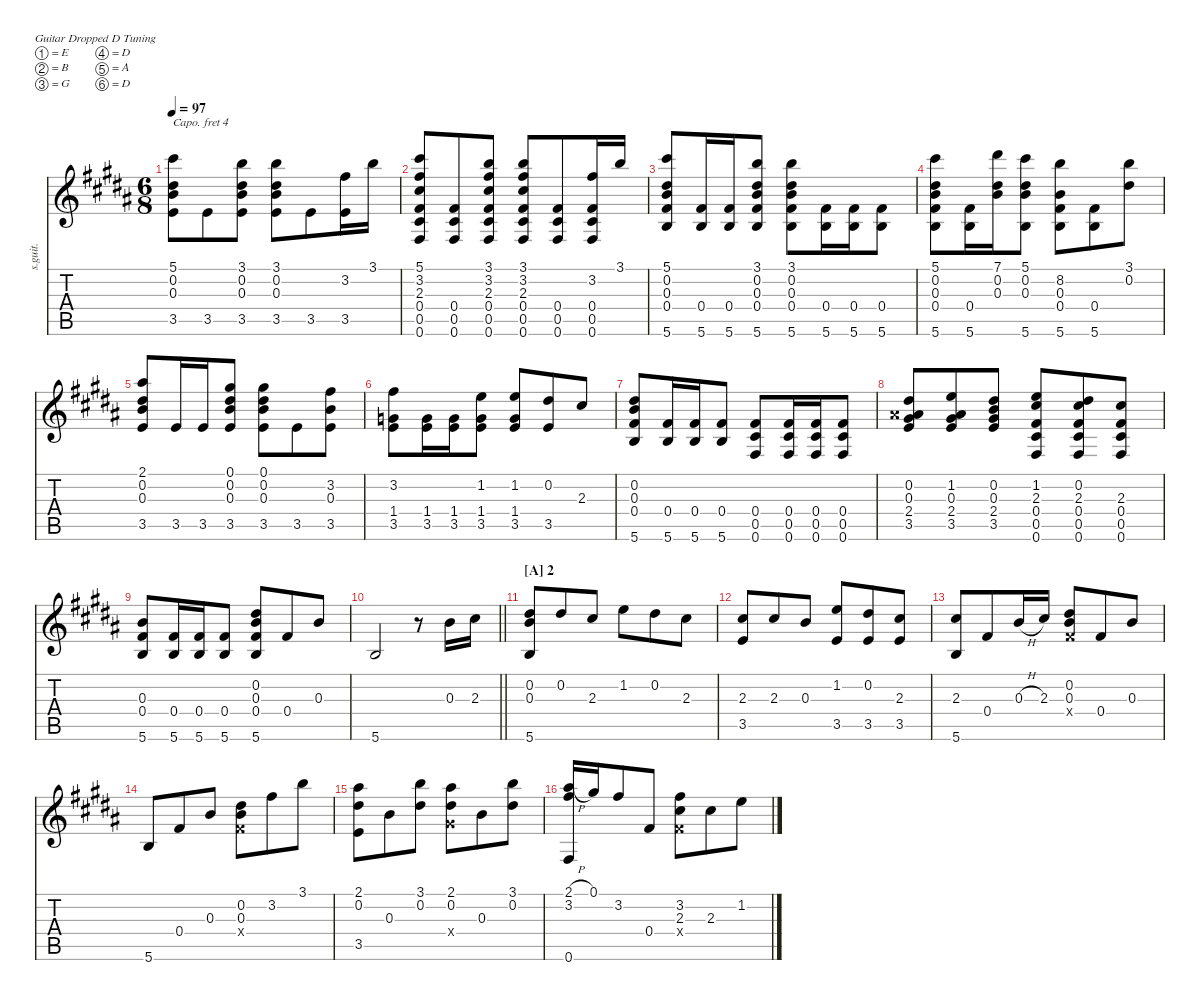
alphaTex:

\defaultSystemsLayout 4
\hideDynamics
\bracketExtendMode nobrackets
\track ("Steel Guitar" "s.guit.") {instrument acousticguitarsteel}
\staff {score tabs}
\capo 4
\tuning (E4 B3 G3 D3 A2 D2)
\ts (6 8)
\tempo 97
\clef g2
\ks b
(3.5{acc forcenatural} 0.3{acc forcenatural} 0.2{acc #} 5.1{acc #}).8{dy mf beam Down} 3.5{acc forcenatural}.8{beam Down} (3.5{acc forcenatural} 3.1{acc forcenatural} 0.2{acc #} 0.3{acc forcenatural}).8{beam Down} (3.5{acc forcenatural} 3.1{acc forcenatural} 0.3{acc forcenatural} 0.2{acc #}).8{beam Down} 3.5{acc forcenatural}.8{beam Down} (3.5{acc forcenatural} 3.2{acc #}).16{beam Down} 3.1{acc forcenatural}.16{beam Down} |
(5.1{acc #} 3.2{acc #} 2.3{acc #} 0.4{acc #} 0.5{acc #} 0.6{acc #}).8{beam Up} (0.6{acc #} 0.5{acc #} 0.4{acc #}).8{beam Up} (3.1{acc forcenatural} 3.2{acc #} 2.3{acc #} 0.4{acc #} 0.5{acc #} 0.6{acc #}).8{beam Up} (0.6{acc #} 0.5{acc #} 0.4{acc #} 2.3{acc #} 3.2{acc #} 3.1{acc forcenatural}).8{beam Up} (0.4{acc #} 0.5{acc #} 0.6{acc #}).8{beam Up} (0.6{acc #} 0.5{acc #} 0.4{acc #} 3.2{acc #}).16{beam Up} 3.1{acc forcenatural}.16{beam Up} |
(5.6{acc forcenatural} 0.4{acc #} 0.3{acc forcenatural} 0.2{acc #} 5.1{acc #}).8{beam Up} (5.6{acc forcenatural} 0.4{acc #}).16{beam Up} (5.6{acc forcenatural} 0.4{acc #}).16{beam Up} (5.6{acc forcenatural} 0.4{acc #} 3.1{acc forcenatural} 0.2{acc #} 0.3{acc forcenatural}).8{beam Up} (5.6{acc forcenatural} 0.4{acc #} 3.1{acc forcenatural} 0.3{acc forcenatural} 0.2{acc #}).8{beam Down} (0.4{acc #} 5.6{acc forcenatural}).16{beam Down} (5.6{acc forcenatural} 0.4{acc #}).16{beam Down} (5.6{acc forcenatural} 0.4{acc #}).8{beam Down} |
(5.6{acc forcenatural} 0.4{acc #} 5.1{acc #} 0.3{acc forcenatural} 0.2{acc #}).8{beam Down} (5.6{acc forcenatural} 0.4{acc #}).16{beam Down} (7.1{acc #} 0.2{acc #} 0.3{acc forcenatural}).16{beam Down} (5.1{acc #} 5.6{acc forcenatural} 0.2{acc #} 0.3{acc forcenatural}).8{beam Down} (8.2{acc forcenatural} 5.6{acc forcenatural} 0.3{acc forcenatural} 0.4{acc #}).8{beam Down} (5.6{acc forcenatural} 0.4{acc #}).8{beam Down} (3.1{acc forcenatural} 0.2{acc #}).8{beam Down} |
(3.5{acc forcenatural} 0.3{acc forcenatural} 0.2{acc #} 2.1{acc #}).8{beam Up} 3.5{acc forcenatural}.16{beam Up} 3.5{acc forcenatural}.16{beam Up} (0.3{acc forcenatural} 0.2{acc #} 0.1{acc #} 3.5{acc forcenatural}).8{beam Up} (3.5{acc forcenatural} 0.3{acc forcenatural} 0.2{acc #} 0.1{acc #}).8{beam Down} 3.5{acc forcenatural}.8{beam Down} (3.2{acc #} 3.5{acc forcenatural} 0.3{acc forcenatural}).8{beam Down} |
(3.5{acc forcenatural} 1.4{acc forcenatural} 3.2{acc #}).8{beam Down} (3.5{acc forcenatural} 1.4{acc forcenatural}).16{beam Down} (3.5{acc forcenatural} 1.4{acc forcenatural}).16{beam Down} (1.2{acc forcenatural} 3.5{acc forcenatural} 1.4{acc forcenatural}).8{beam Down} (3.5{acc forcenatural} 1.4{acc forcenatural} 1.2{acc forcenatural}).8{beam Up} (0.2{acc #} 3.5{acc forcenatural}).8{beam Up} 2.3{acc #}.8{beam Up} |
(5.6{acc forcenatural} 0.4{acc #} 0.3{acc forcenatural} 0.2{acc #}).8{beam Up} (5.6{acc forcenatural} 0.4{acc #}).16{beam Up} (5.6{acc forcenatural} 0.4{acc #}).16{beam Up} (5.6{acc forcenatural} 0.4{acc #}).8{beam Up} (0.6{acc #} 0.5{acc #} 0.4{acc #}).8{beam Up} (0.4{acc #} 0.5{acc #} 0.6{acc #}).16{beam Up} (0.6{acc #} 0.5{acc #} 0.4{acc #}).16{beam Up} (0.4{acc #} 0.5{acc #} 0.6{acc #}).8{beam Up} |
(3.5{acc forcenatural} 2.4{acc #} 0.3{acc x} 0.2{acc #}).8{beam Up} (1.2{acc forcenatural} 0.3{acc x} 2.4{acc #} 3.5{acc forcenatural}).8{beam Up} (0.2{acc #} 0.3{acc forcenatural} 3.5{acc forcenatural} 2.4{acc #}).8{beam Up} (0.6{acc #} 0.5{acc #} 0.4{acc #} 2.3{acc #} 1.2{acc forcenatural}).8{beam Up} (0.2{acc #} 0.4{acc #} 2.3{acc #} 0.5{acc #} 0.6{acc #}).8{beam Up} (2.3{acc #} 0.4{acc #} 0.6{acc #} 0.5{acc #}).8{beam Up} |
(5.6{acc forcenatural} 0.4{acc #} 0.3{acc forcenatural}).8{beam Up} (5.6{acc forcenatural} 0.4{acc #}).16{beam Up} (5.6{acc forcenatural} 0.4{acc #}).16{beam Up} (5.6{acc forcenatural} 0.4{acc #}).8{beam Up} (5.6{acc forcenatural} 0.4{acc #} 0.3{acc forcenatural} 0.2{acc #}).8{beam Up} 0.4{acc #}.8{beam Up} 0.3{acc forcenatural}.8{beam Up} |
\barLineRight lightlight
5.6{acc forcenatural}.2{beam Up} r.8{beam Down} 0.3{acc forcenatural}.16{beam Down} 2.3{acc #}.16{beam Down} |
\section ("A" "2")
(5.6{acc forcenatural} 0.3{acc forcenatural} 0.2{acc #}).8{beam Up} 0.2{acc #}.8{beam Up} 2.3{acc #}.8{beam Up} 1.2{acc forcenatural}.8{beam Down} 0.2{acc #}.8{beam Down} 2.3{acc #}.8{beam Down} |
(2.3{acc #} 3.5{acc forcenatural}).8{beam Up} 2.3{acc #}.8{beam Up} 0.3{acc forcenatural}.8{beam Up} (1.2{acc forcenatural} 3.5{acc forcenatural}).8{beam Up} (0.2{acc #} 3.5{acc forcenatural}).8{beam Up} (2.3{acc #} 3.5{acc forcenatural}).8{beam Up} |
(2.3{acc #} 5.6{acc forcenatural}).8{beam Up} 0.4{acc #}.8{beam Up} 0.3{h acc forcenatural}.16{beam Up} 2.3{acc #}.16{beam Up} (0.2{acc #} 0.3{acc forcenatural} 0.4{x acc #}).8{beam Up} 0.4{acc #}.8{beam Up} 0.3{acc forcenatural}.8{beam Up} |
5.6{acc forcenatural}.8{beam Up} 0.4{acc #}.8{beam Up} 0.3{acc forcenatural}.8{beam Up} (0.2{acc #} 0.3{acc forcenatural} 0.4{x acc #}).8{beam Down} 3.2{acc #}.8{beam Down} 3.1{acc forcenatural}.8{beam Down} |
(3.5{acc forcenatural} 2.1{acc #} 0.2{acc #}).8{beam Down} 0.3{acc forcenatural}.8{beam Down} (3.1{acc forcenatural} 0.2{acc #}).8{beam Down} (2.1{acc #} 0.2{acc #} 2.4{x acc #}).8{beam Down} 0.3{acc forcenatural}.8{beam Down} (3.1{acc forcenatural} 0.2{acc #}).8{beam Down} |
(0.6{acc #} 2.1{h acc #} 3.2{acc #}).16{beam Up} 0.1{acc #}.16{beam Up} 3.2{acc #}.8{beam Up} 0.4{acc #}.8{beam Up} (3.2{acc #} 0.4{x acc #} 2.3{acc #}).8{beam Down} 2.3{acc #}.8{beam Down} 1.2{acc forcenatural}.8{beam Down}
